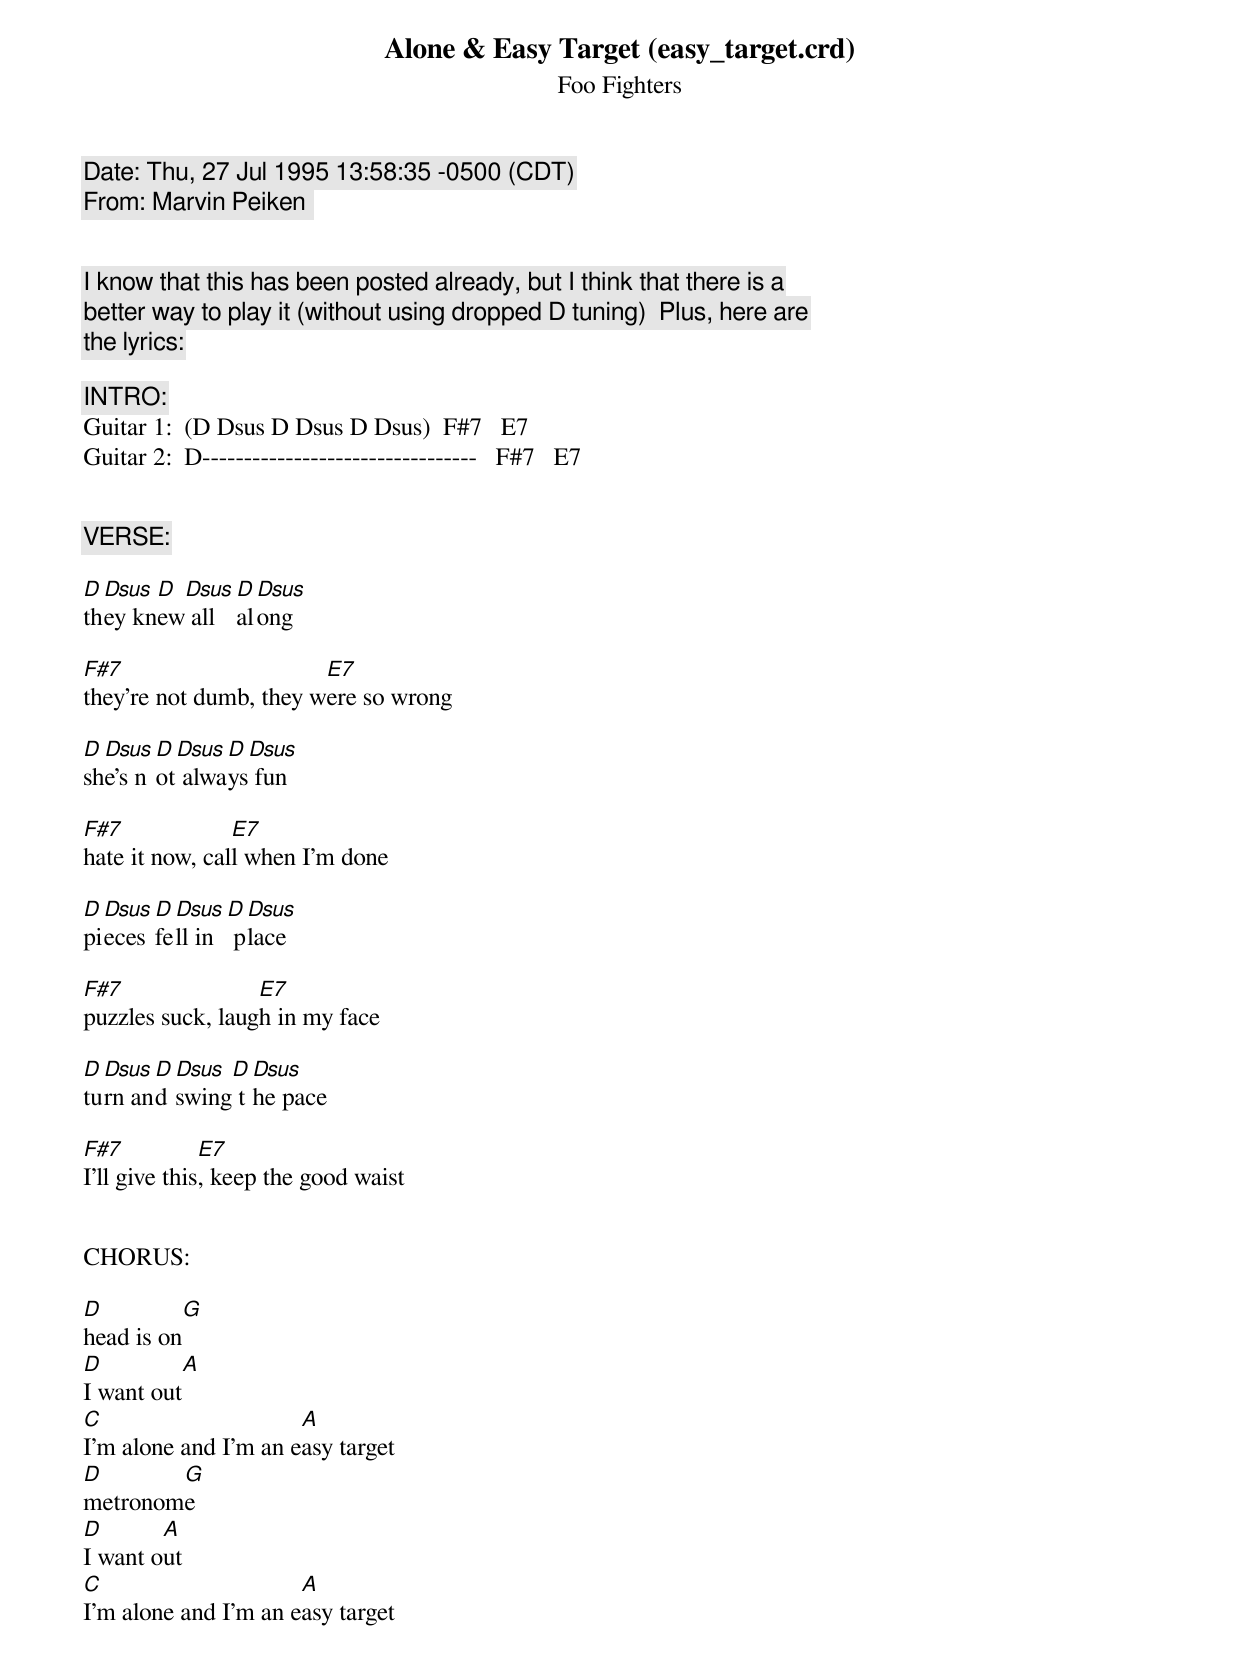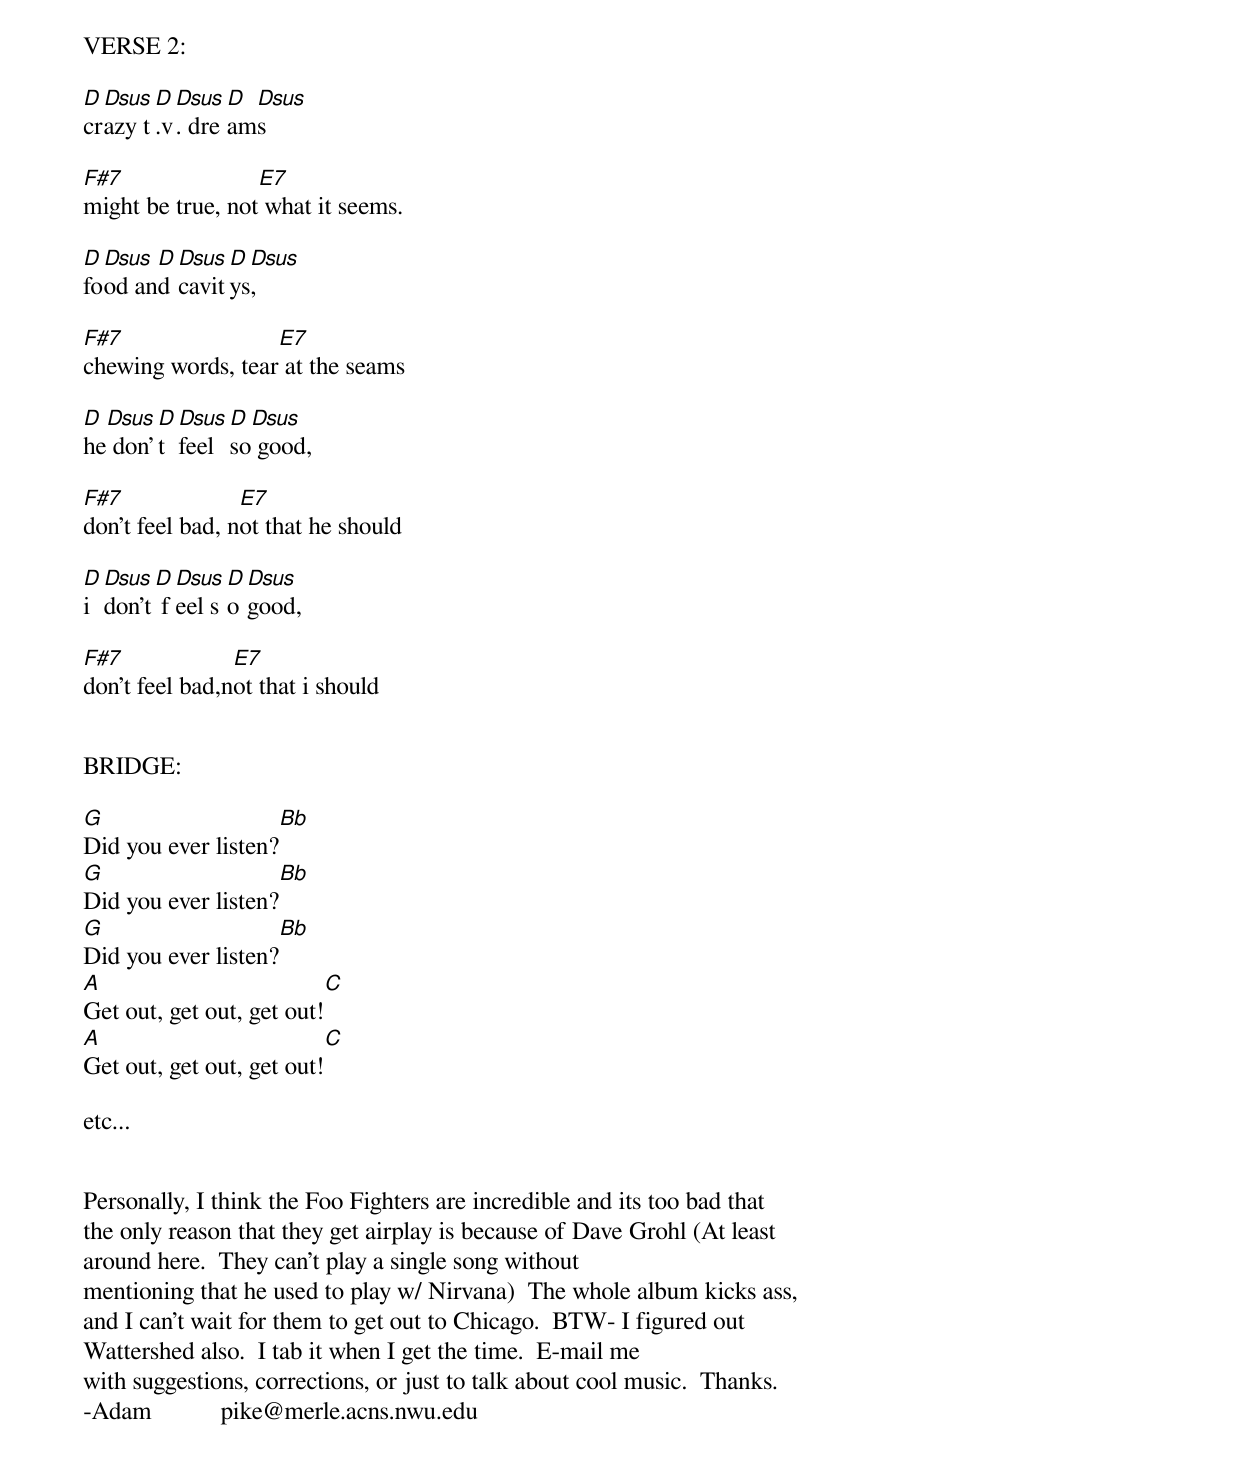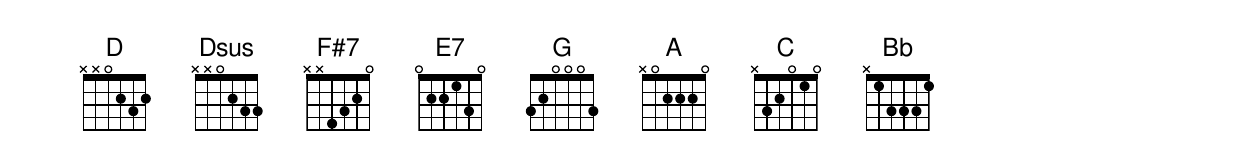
Date: Thu, 27 Jul 1995 13:58:35 -0500 (CDT)
From: Marvin Peiken <pike@merle.acns.nwu.edu>

				Alone & Easy Target (easy_target.crd)
				Foo Fighters


I know that this has been posted already, but I think that there is a
better way to play it (without using dropped D tuning)  Plus, here are
the lyrics:

INTRO:
Guitar 1:  (D Dsus D Dsus D Dsus)  F#7   E7
Guitar 2:  D---------------------------------   F#7   E7


VERSE:

D Dsus D Dsus D Dsus
they knew all along

F#7                     E7
they're not dumb, they were so wrong

D Dsus D Dsus D Dsus
she's not always fun

F#7             E7
hate it now, call when I'm done

D Dsus D Dsus D Dsus
pieces fell in place

F#7   	          E7
puzzles suck, laugh in my face

D Dsus D Dsus D Dsus
turn and swing the pace

F#7   	      E7
I'll give this, keep the good waist


CHORUS:

D          G
head is on
D         A
I want out
C		      A
I'm alone and I'm an easy target
D       G
metronome
D       A
I want out
C		      A
I'm alone and I'm an easy target


VERSE 2:

D Dsus D Dsus D Dsus
crazy t.v. dreams

F#7   	          E7
might be true, not what it seems.

D Dsus D Dsus D Dsus
food and cavitys,

F#7   	           E7
chewing words, tear at the seams

D Dsus D Dsus D Dsus
he don't feel so good,

F#7   	         E7
don't feel bad, not that he should

D Dsus D Dsus D Dsus
i don't feel so good,

F#7   	        E7
don't feel bad,not that i should


BRIDGE:

G         		     Bb
Did you ever listen?
G         		     Bb
Did you ever listen?
G         		     Bb
Did you ever listen?
A        			C
Get out, get out, get out!
A        			C
Get out, get out, get out!

etc...


Personally, I think the Foo Fighters are incredible and its too bad that
the only reason that they get airplay is because of Dave Grohl (At least
around here.  They can't play a single song without
mentioning that he used to play w/ Nirvana)  The whole album kicks ass,
and I can't wait for them to get out to Chicago.  BTW- I figured out
Wattershed also.  I tab it when I get the time.  E-mail me
with suggestions, corrections, or just to talk about cool music.  Thanks.
-Adam 		pike@merle.acns.nwu.edu
